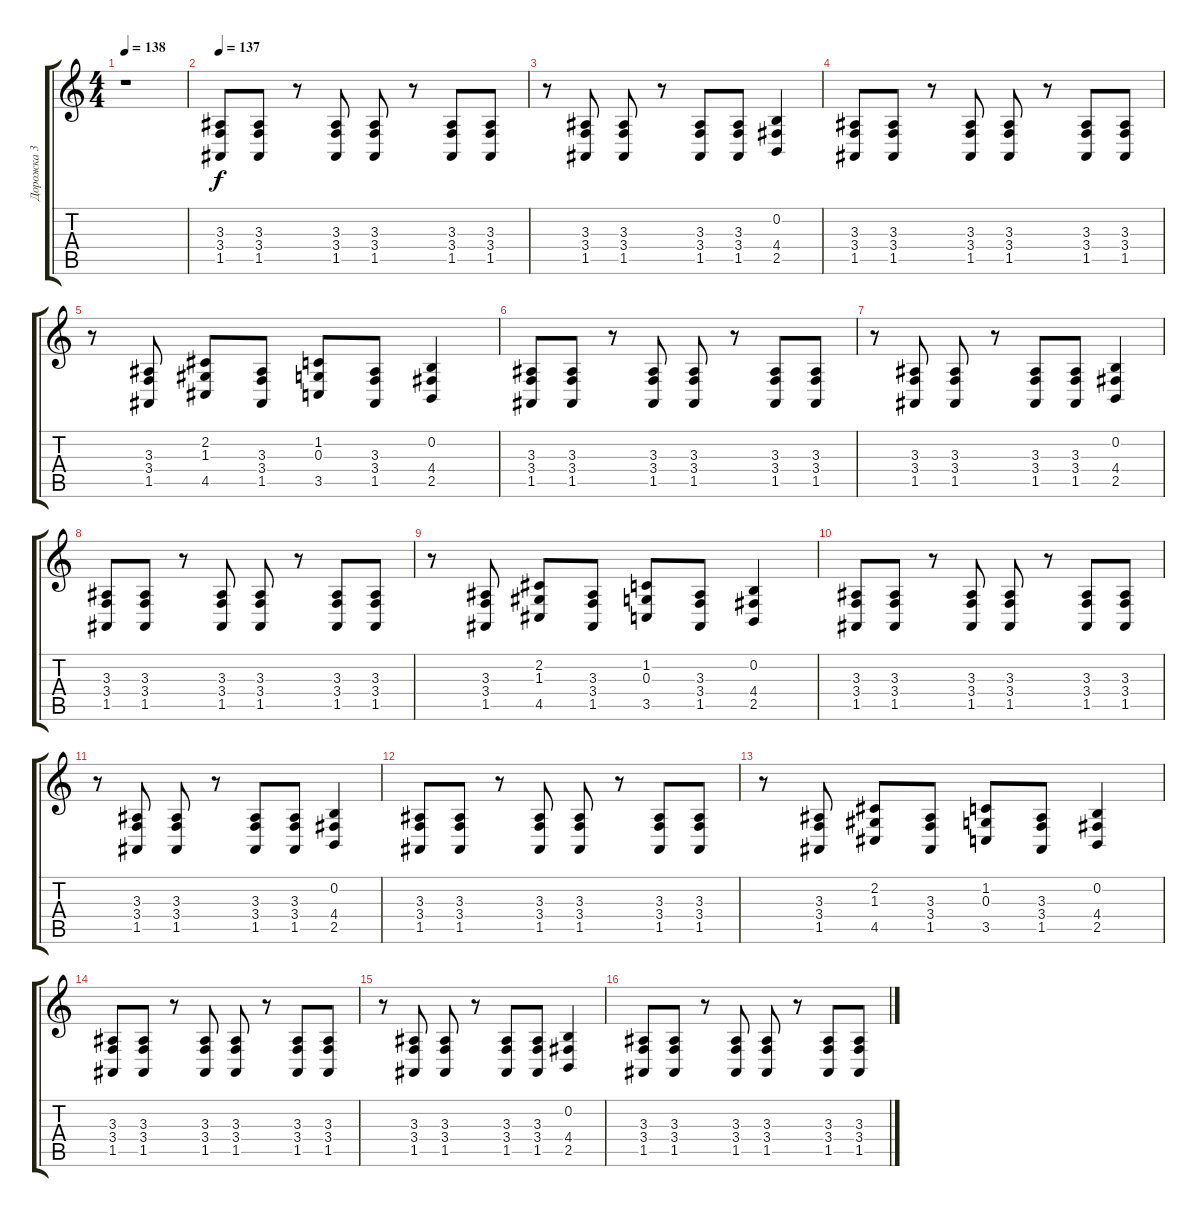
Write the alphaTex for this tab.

\track ("Дорожка 3" "Дорожка 3") {instrument lead1square}
\staff {score tabs}
\tuning (E4 B3 G3 D3 A2 E2) {hide}
\ts (4 4)
\tempo 138
\clef g2
\ks c
r.1{dy f} |
\tempo 137
(3.3 3.4 1.5).8{instrument distortionguitar} (3.3 3.4 1.5).8 r.8 (3.3 3.4 1.5).8 (3.3 3.4 1.5).8 r.8 (3.3 3.4 1.5).8 (3.3 3.4 1.5).8 |
r.8 (3.3 3.4 1.5).8 (3.3 3.4 1.5).8 r.8 (3.3 3.4 1.5).8 (3.3 3.4 1.5).8 (0.2 4.4 2.5).4 |
(3.3 3.4 1.5).8 (3.3 3.4 1.5).8 r.8 (3.3 3.4 1.5).8 (3.3 3.4 1.5).8 r.8 (3.3 3.4 1.5).8 (3.3 3.4 1.5).8 |
r.8 (3.3 3.4 1.5).8 (2.2 1.3 4.5).8 (3.3 3.4 1.5).8 (1.2 0.3 3.5).8 (3.3 3.4 1.5).8 (0.2 4.4 2.5).4 |
(3.3 3.4 1.5).8 (3.3 3.4 1.5).8 r.8 (3.3 3.4 1.5).8 (3.3 3.4 1.5).8 r.8 (3.3 3.4 1.5).8 (3.3 3.4 1.5).8 |
r.8 (3.3 3.4 1.5).8 (3.3 3.4 1.5).8 r.8 (3.3 3.4 1.5).8 (3.3 3.4 1.5).8 (0.2 4.4 2.5).4 |
(3.3 3.4 1.5).8 (3.3 3.4 1.5).8 r.8 (3.3 3.4 1.5).8 (3.3 3.4 1.5).8 r.8 (3.3 3.4 1.5).8 (3.3 3.4 1.5).8 |
r.8 (3.3 3.4 1.5).8 (2.2 1.3 4.5).8 (3.3 3.4 1.5).8 (1.2 0.3 3.5).8 (3.3 3.4 1.5).8 (0.2 4.4 2.5).4 |
(3.3 3.4 1.5).8 (3.3 3.4 1.5).8 r.8 (3.3 3.4 1.5).8 (3.3 3.4 1.5).8 r.8 (3.3 3.4 1.5).8 (3.3 3.4 1.5).8 |
r.8 (3.3 3.4 1.5).8 (3.3 3.4 1.5).8 r.8 (3.3 3.4 1.5).8 (3.3 3.4 1.5).8 (0.2 4.4 2.5).4 |
(3.3 3.4 1.5).8 (3.3 3.4 1.5).8 r.8 (3.3 3.4 1.5).8 (3.3 3.4 1.5).8 r.8 (3.3 3.4 1.5).8 (3.3 3.4 1.5).8 |
r.8 (3.3 3.4 1.5).8 (2.2 1.3 4.5).8 (3.3 3.4 1.5).8 (1.2 0.3 3.5).8 (3.3 3.4 1.5).8 (0.2 4.4 2.5).4 |
(3.3 3.4 1.5).8 (3.3 3.4 1.5).8 r.8 (3.3 3.4 1.5).8 (3.3 3.4 1.5).8 r.8 (3.3 3.4 1.5).8 (3.3 3.4 1.5).8 |
r.8 (3.3 3.4 1.5).8 (3.3 3.4 1.5).8 r.8 (3.3 3.4 1.5).8 (3.3 3.4 1.5).8 (0.2 4.4 2.5).4 |
(3.3 3.4 1.5).8 (3.3 3.4 1.5).8 r.8 (3.3 3.4 1.5).8 (3.3 3.4 1.5).8 r.8 (3.3 3.4 1.5).8 (3.3 3.4 1.5).8
